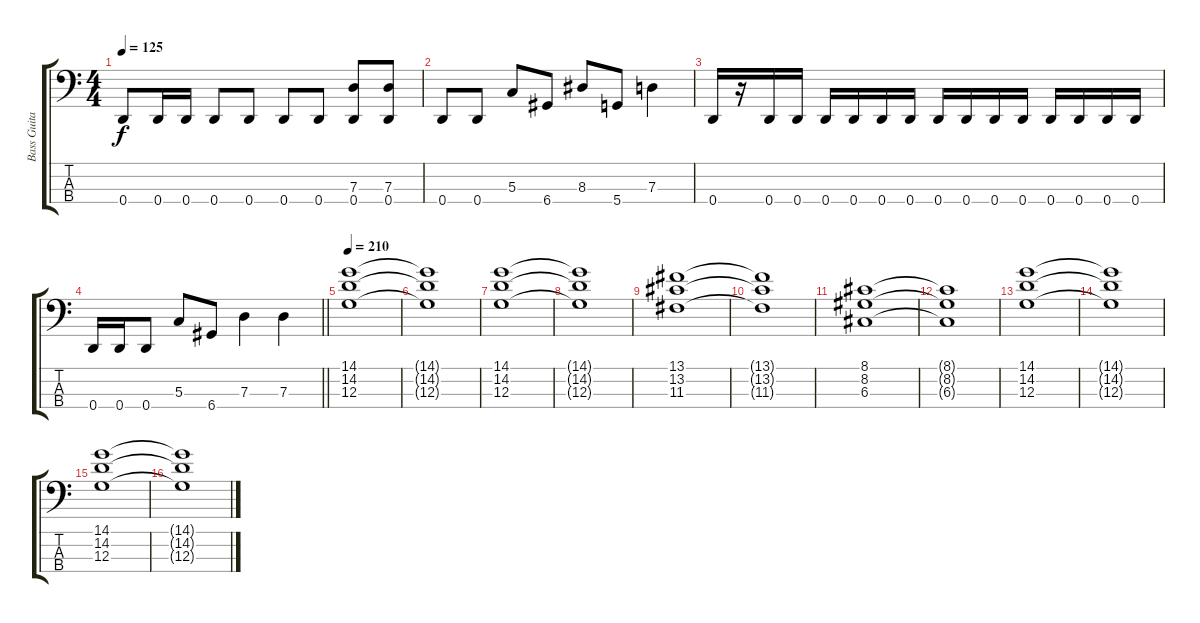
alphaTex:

\track ("Bass Guitar" "Bass Guita") {instrument electricbassfinger}
\staff {score tabs}
\tuning (F2 C2 G1 D1) {hide}
\ts (4 4)
\tempo 125
\clef f4
\ks c
0.4.8{dy f} 0.4.16 0.4.16 0.4.8 0.4.8 0.4.8 0.4.8 (7.3 0.4).8 (7.3 0.4).8 |
0.4.8 0.4.8 5.3.8 6.4.8 8.3.8 5.4.8 7.3.4 |
0.4.16 r.16 0.4.16 0.4.16 0.4.16 0.4.16 0.4.16 0.4.16 0.4.16 0.4.16 0.4.16 0.4.16 0.4.16 0.4.16 0.4.16 0.4.16 |
\barLineRight lightlight
0.4.16 0.4.16 0.4.8 5.3.8 6.4.8 7.3.4 7.3.4 |
\tempo 210
(14.1 14.2 12.3).1 |
(14.1{t} 14.2{t} 12.3{t}).1 |
(14.1 14.2 12.3).1 |
(14.1{t} 14.2{t} 12.3{t}).1 |
(13.1 13.2 11.3).1 |
(13.1{t} 13.2{t} 11.3{t}).1 |
(8.1 8.2 6.3).1 |
(8.1{t} 8.2{t} 6.3{t}).1 |
(14.1 14.2 12.3).1 |
(14.1{t} 14.2{t} 12.3{t}).1 |
(14.1 14.2 12.3).1 |
(14.1{t} 14.2{t} 12.3{t}).1
